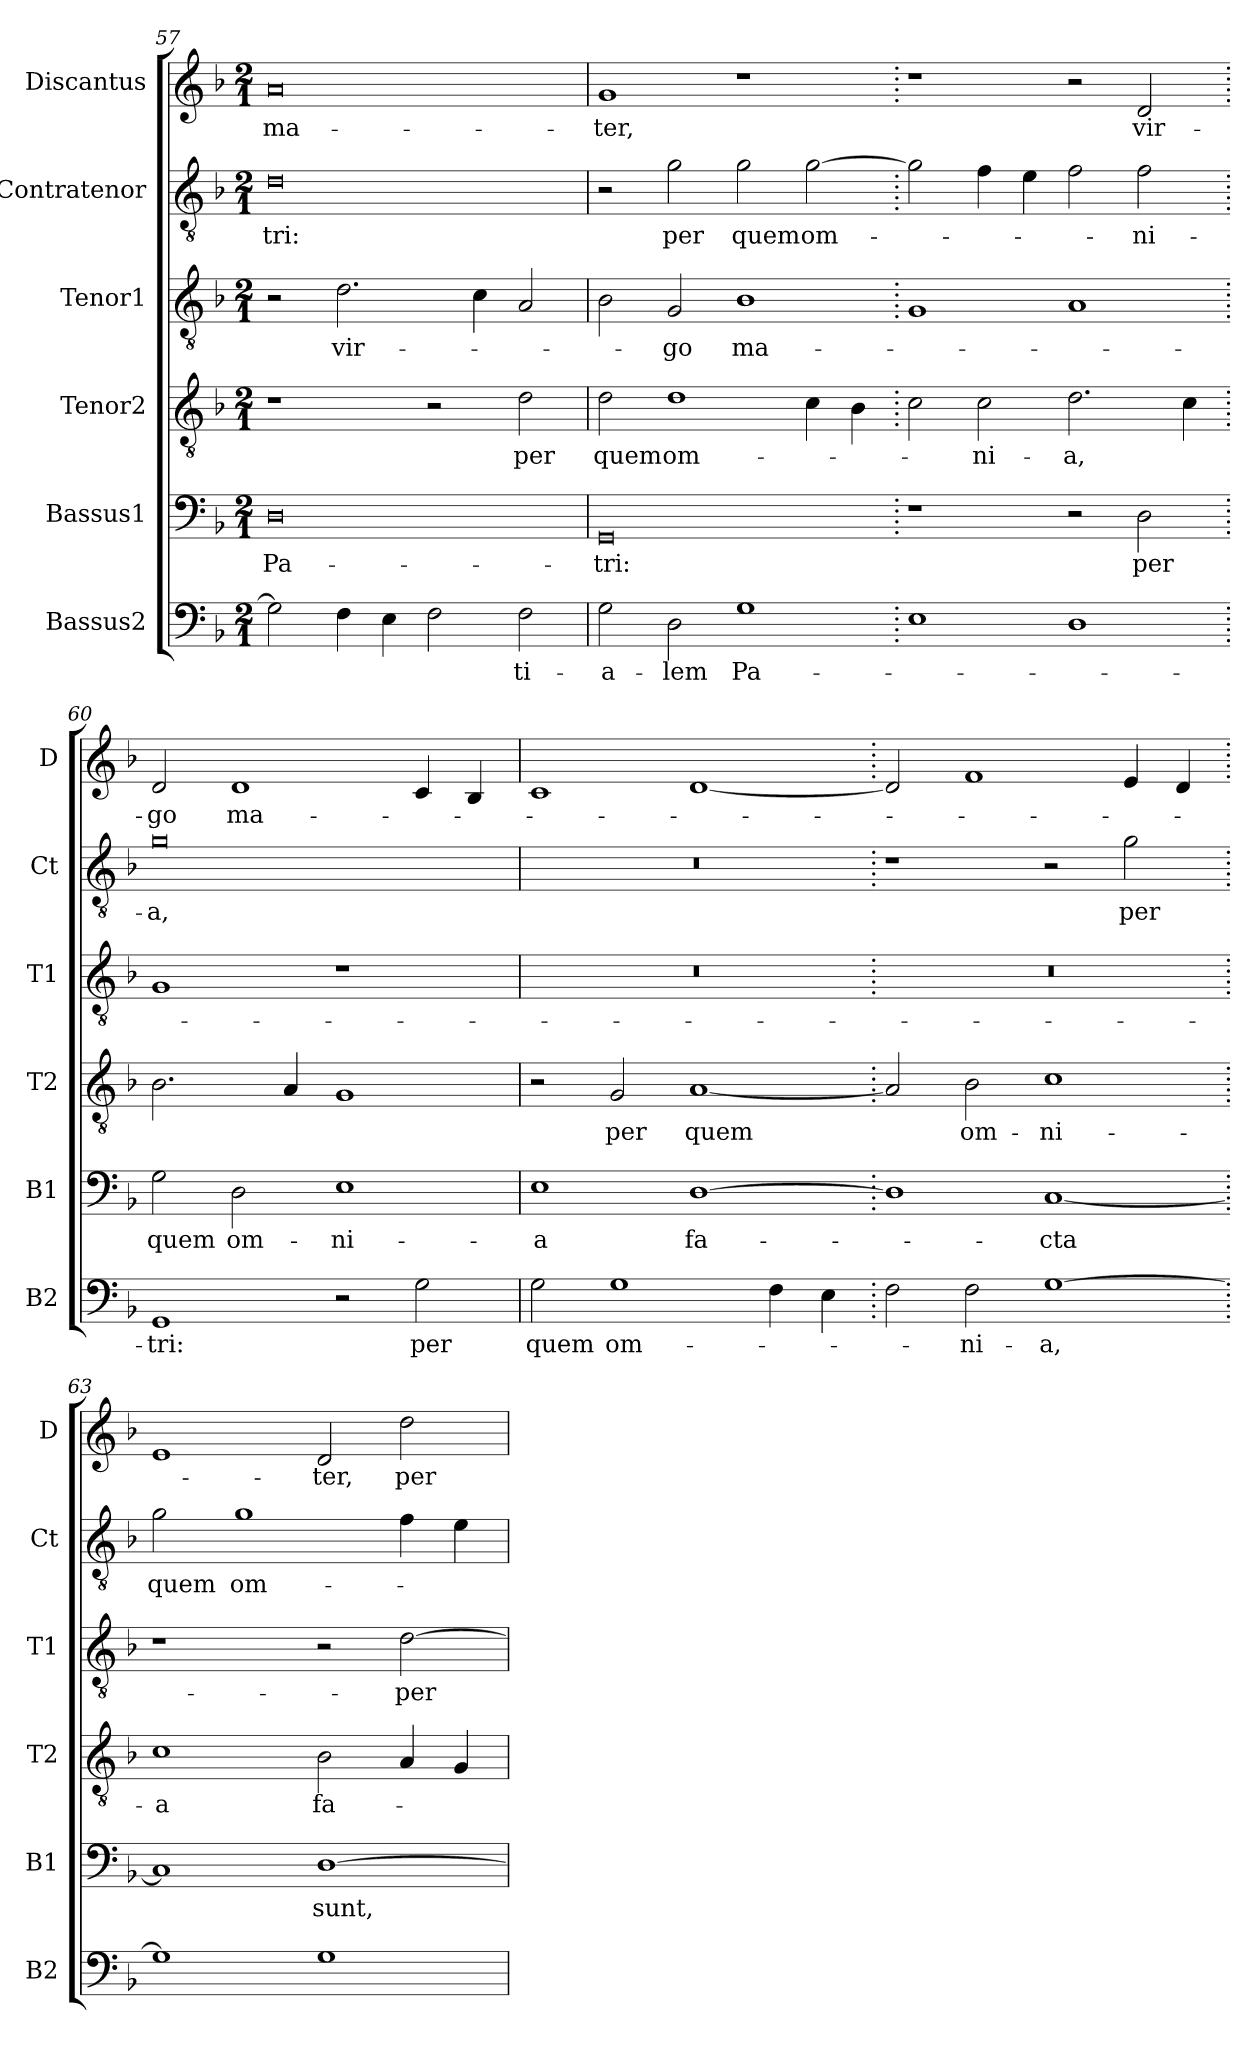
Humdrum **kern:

**kern	**text	**kern	**text	**kern	**text	**kern	**text	**kern	**text	**kern	**text
*part6	*part6	*part5	*part5	*part4	*part4	*part3	*part3	*part2	*part2	*part1	*part1
*staff6	*staff6	*staff5	*staff5	*staff4	*staff4	*staff3	*staff3	*staff2	*staff2	*staff1	*staff1
*I"Bassus2	*	*I"Bassus1	*	*I"Tenor2	*	*I"Tenor1	*	*I"Contratenor	*	*I"Discantus	*
*I'B2	*	*I'B1	*	*I'T2	*	*I'T1	*	*I'Ct	*	*I'D	*
*clefF4	*	*clefF4	*	*clefGv2	*	*clefGv2	*	*clefGv2	*	*clefG2	*
*k[b-]	*	*k[b-]	*	*k[b-]	*	*k[b-]	*	*k[b-]	*	*k[b-]	*
*M2/1	*	*M2/1	*	*M2/1	*	*M2/1	*	*M2/1	*	*M2/1	*
=57	=57	=57	=57	=57	=57	=57	=57	=57	=57	=57	=57
2G]	.	0D	Pa-	1r	.	2r	.	0d	-tri:	0a	ma-
4F	.	.	.	.	.	2.d	vir-	.	.	.	.
4E	.	.	.	.	.	.	.	.	.	.	.
2F	.	.	.	2r	.	.	.	.	.	.	.
.	.	.	.	.	.	4c	.	.	.	.	.
2F	-ti-	.	.	2d	per	2A	.	.	.	.	.
=58	=58	=58	=58	=58	=58	=58	=58	=58	=58	=58	=58
2G	-a-	0GG	-tri:	2d	quem	2B-	.	2r	.	1g	-ter,
2D	-lem	.	.	1d	om-	2G	-go	2g	per	.	.
1G	Pa-	.	.	.	.	1B-	ma-	2g	quem	1r	.
.	.	.	.	4c	.	.	.	[2g	om-	.	.
.	.	.	.	4B-	.	.	.	.	.	.	.
=59.	=59.	=59.	=59.	=59.	=59.	=59.	=59.	=59.	=59.	=59.	=59.
1E	.	1r	.	2c	.	1G	.	2g]	.	1r	.
.	.	.	.	2c	-ni-	.	.	4f	.	.	.
.	.	.	.	.	.	.	.	4e	.	.	.
1D	.	2r	.	2.d	-a,	1A	.	2f	.	2r	.
.	.	2D	per	.	.	.	.	2f	-ni-	2d	vir-
.	.	.	.	4c	.	.	.	.	.	.	.
=60.	=60.	=60.	=60.	=60.	=60.	=60.	=60.	=60.	=60.	=60.	=60.
1GG	-tri:	2G	quem	2.B-	.	1G	.	0g	-a,	2d	-go
.	.	2D	om-	.	.	.	.	.	.	1d	ma-
.	.	.	.	4A	.	.	.	.	.	.	.
2r	.	1E	-ni-	1G	.	1r	.	.	.	.	.
2G	per	.	.	.	.	.	.	.	.	4c	.
.	.	.	.	.	.	.	.	.	.	4B-	.
=61	=61	=61	=61	=61	=61	=61	=61	=61	=61	=61	=61
2G	quem	1E	-a	2r	.	0r	.	0r	.	1c	.
1G	om-	.	.	2G	per	.	.	.	.	.	.
.	.	[1D	fa-	[1A	quem	.	.	.	.	[1d	.
4F	.	.	.	.	.	.	.	.	.	.	.
4E	.	.	.	.	.	.	.	.	.	.	.
=62.	=62.	=62.	=62.	=62.	=62.	=62.	=62.	=62.	=62.	=62.	=62.
2F	.	1D]	.	2A]	.	0r	.	1r	.	2d]	.
2F	-ni-	.	.	2B-	om-	.	.	.	.	1f	.
[1G	-a,	[1C	-cta	1c	-ni-	.	.	2r	.	.	.
.	.	.	.	.	.	.	.	2g	per	4e	.
.	.	.	.	.	.	.	.	.	.	4d	.
=63.	=63.	=63.	=63.	=63.	=63.	=63.	=63.	=63.	=63.	=63.	=63.
1G]	.	1C]	.	1c	-a	1r	.	2g	quem	1e	.
.	.	.	.	.	.	.	.	1g	om-	.	.
1G	.	[1D	sunt,	2B-	fa-	2r	.	.	.	2d	-ter,
.	.	.	.	4A	.	[2d	-per	4f	.	2dd	per
.	.	.	.	4G	.	.	.	4e	.	.	.
=	=	=	=	=	=	=	=	=	=	=	=
*-	*-	*-	*-	*-	*-	*-	*-	*-	*-	*-	*-
